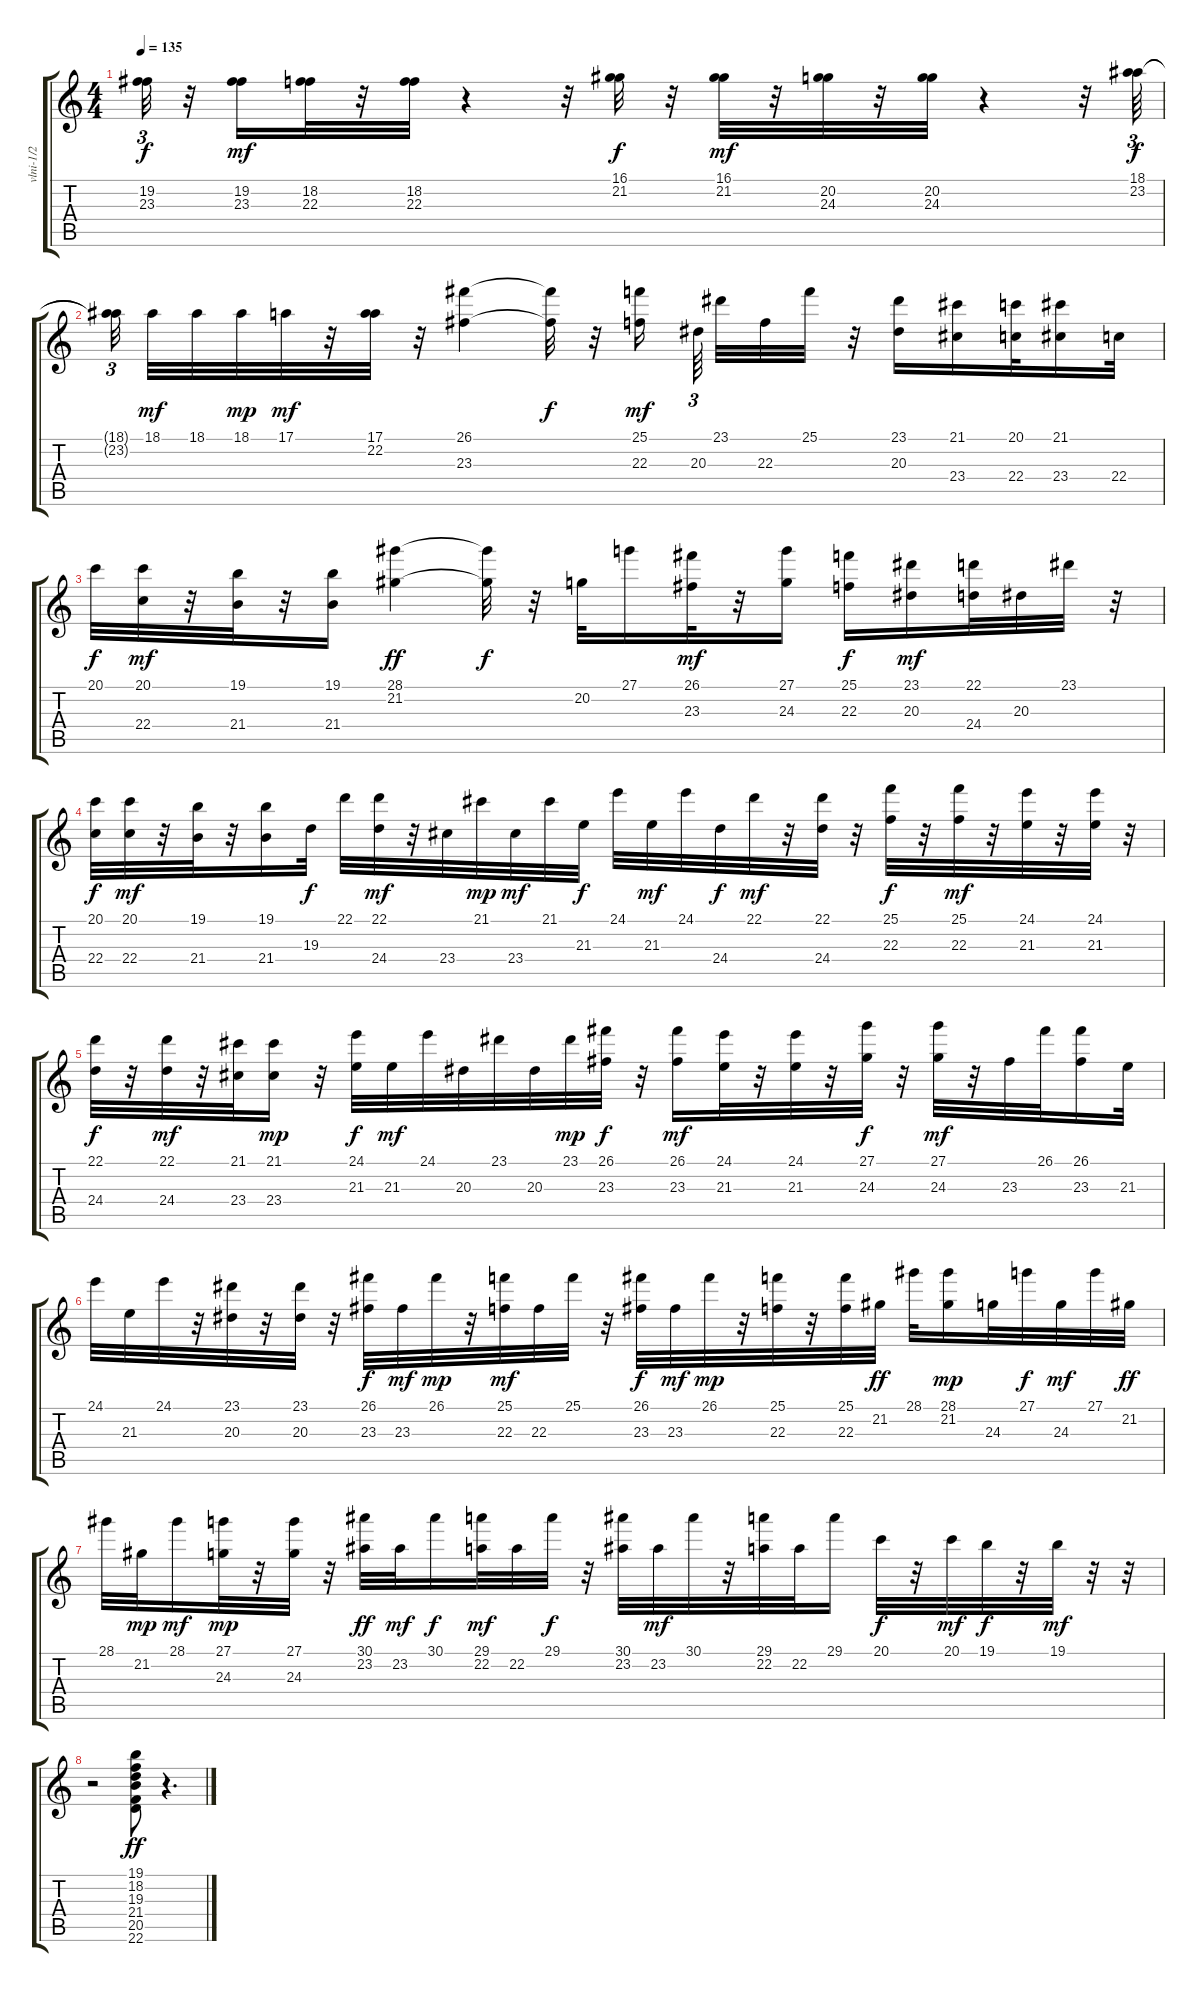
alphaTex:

\track ("vlni-1/2" "vlni-1/2") {instrument stringensemble2}
\staff {score tabs}
\tuning (E4 B3 G3 D3 A2 E2) {hide}
\ts (4 4)
\tempo 135
\clef g2
\ks c
(19.2{t} 23.3{t}).32{tu (3 2) dy f} r.32 (19.2 23.3).16{dy mf} (18.2 22.3).32 r.32 (18.2 22.3).32 r.4 r.32 (16.1 21.2).32{dy f} r.32 (16.1 21.2).32{dy mf} r.32 (20.2 24.3).32 r.32 (20.2 24.3).32 r.4 r.32 (18.1 23.2).64{tu (3 2) dy f} |
(18.1{t} 23.2{t}).32{tu (3 2) beam splitsecondary} 18.1.32{dy mf} 18.1.32 18.1.32{dy mp} 17.1.32{dy mf} r.32 (17.1 22.2).32 r.32 (26.1 23.3).4 (26.1{t} 23.3{t}).32{dy f} r.32 (25.1 22.3).16{dy mf beam splitsecondary} 20.3.64{tu (3 2) beam splitsecondary} 23.1.32 22.3.32 25.1.32 r.32 (23.1 20.3).16 (21.1 23.4).16 (20.1 22.4).32 (21.1 23.4).16 22.4.32 |
20.1.32{dy f} (20.1 22.4).32{dy mf} r.32 (19.1 21.4).32 r.32 (19.1 21.4).16 (28.1 21.2).4{dy ff} (28.1{t} 21.2{t}).32{dy f} r.32 20.2.32 27.1.16 (26.1 23.3).32{dy mf} r.32 (27.1 24.3).16 (25.1 22.3).16{dy f} (23.1 20.3).16{dy mf} (22.1 24.4).32 20.3.32 23.1.32 r.32 |
(20.1 22.4).32{dy f} (20.1 22.4).32{dy mf} r.32 (19.1 21.4).32 r.32 (19.1 21.4).16 19.3.32{dy f} 22.1.32 (22.1 24.4).32{dy mf} r.32 23.4.32 21.1.32{dy mp} 23.4.32{dy mf} 21.1.32 21.3.32{dy f} 24.1.32 21.3.32{dy mf} 24.1.32 24.4.32{dy f} 22.1.32{dy mf} r.32 (22.1 24.4).32 r.32 (25.1 22.3).32{dy f} r.32 (25.1 22.3).32{dy mf} r.32 (24.1 21.3).32 r.32 (24.1 21.3).32 r.32 |
(22.1 24.4).32{dy f} r.32 (22.1 24.4).32{dy mf} r.32 (21.1 23.4).32 (21.1 23.4).16{dy mp} r.32 (24.1 21.3).32{dy f} 21.3.32{dy mf} 24.1.32 20.3.32 23.1.32 20.3.32 23.1.32{dy mp} (26.1 23.3).32{dy f} r.32 (26.1 23.3).16{dy mf} (24.1 21.3).32 r.32 (24.1 21.3).32 r.32 (27.1 24.3).32{dy f} r.32 (27.1 24.3).32{dy mf} r.32 23.3.32 26.1.32 (26.1 23.3).16 21.3.32 |
24.1.32 21.3.32 24.1.32 r.32 (23.1 20.3).32 r.32 (23.1 20.3).32 r.32 (26.1 23.3).32{dy f} 23.3.32{dy mf} 26.1.32{dy mp} r.32 (25.1 22.3).32{dy mf} 22.3.32 25.1.32 r.32 (26.1 23.3).32{dy f} 23.3.32{dy mf} 26.1.32{dy mp} r.32 (25.1 22.3).32 r.32 (25.1 22.3).32 21.2.32{dy ff} 28.1.32 (28.1 21.2).16{dy mp} 24.3.32 27.1.32{dy f} 24.3.32{dy mf} 27.1.32 21.2.32{dy ff} |
28.1.32 21.2.32{dy mp} 28.1.16{dy mf} (27.1 24.3).32{dy mp} r.32 (27.1 24.3).32 r.32 (30.1 23.2).32{dy ff} 23.2.32{dy mf} 30.1.16{dy f} (29.1 22.2).32{dy mf} 22.2.32 29.1.32{dy f} r.32 (30.1 23.2).32 23.2.32{dy mf} 30.1.32 r.32 (29.1 22.2).32 22.2.32 29.1.16 20.1.32{dy f} r.32 20.1.32{dy mf} 19.1.32{dy f} r.32 19.1.32{dy mf} r.32 r.32 |
r.2 (19.1 18.2 19.3 21.4 20.5 22.6).8{dy ff} r.4{d}
